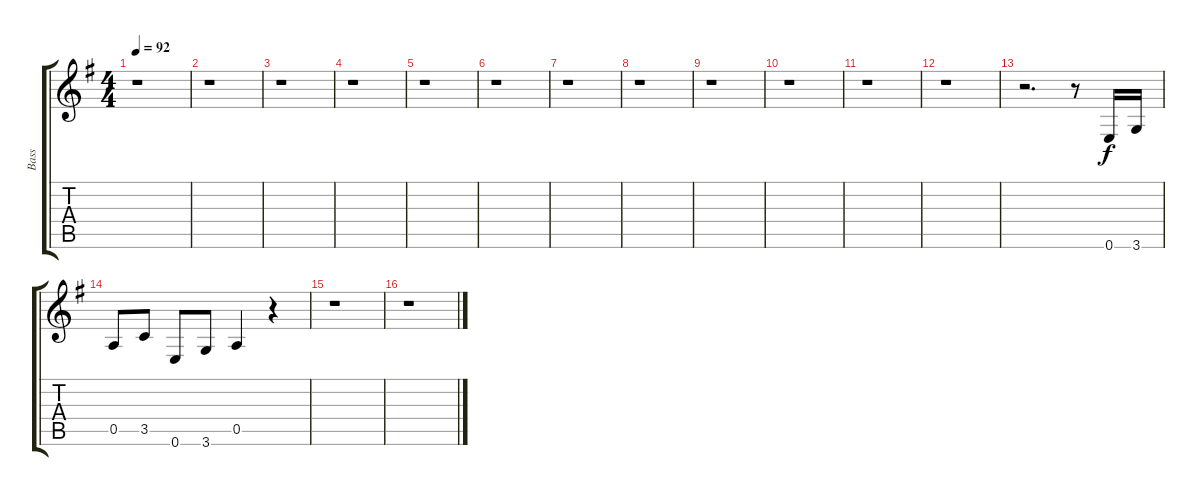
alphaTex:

\track ("Bass" "Bass") {instrument acousticbass}
\staff {score tabs}
\tuning (E4 B3 G3 D3 A2 E2) {hide}
\ts (4 4)
\tempo 92
\clef g2
\ks g
r.1{dy f} |
r.1 |
r.1 |
r.1 |
r.1 |
r.1 |
r.1 |
r.1 |
r.1 |
r.1 |
r.1 |
r.1 |
r.2{d} r.8 0.6.16 3.6.16 |
0.5.8 3.5.8 0.6.8 3.6.8 0.5.4 r.4 |
r.1 |
r.1
